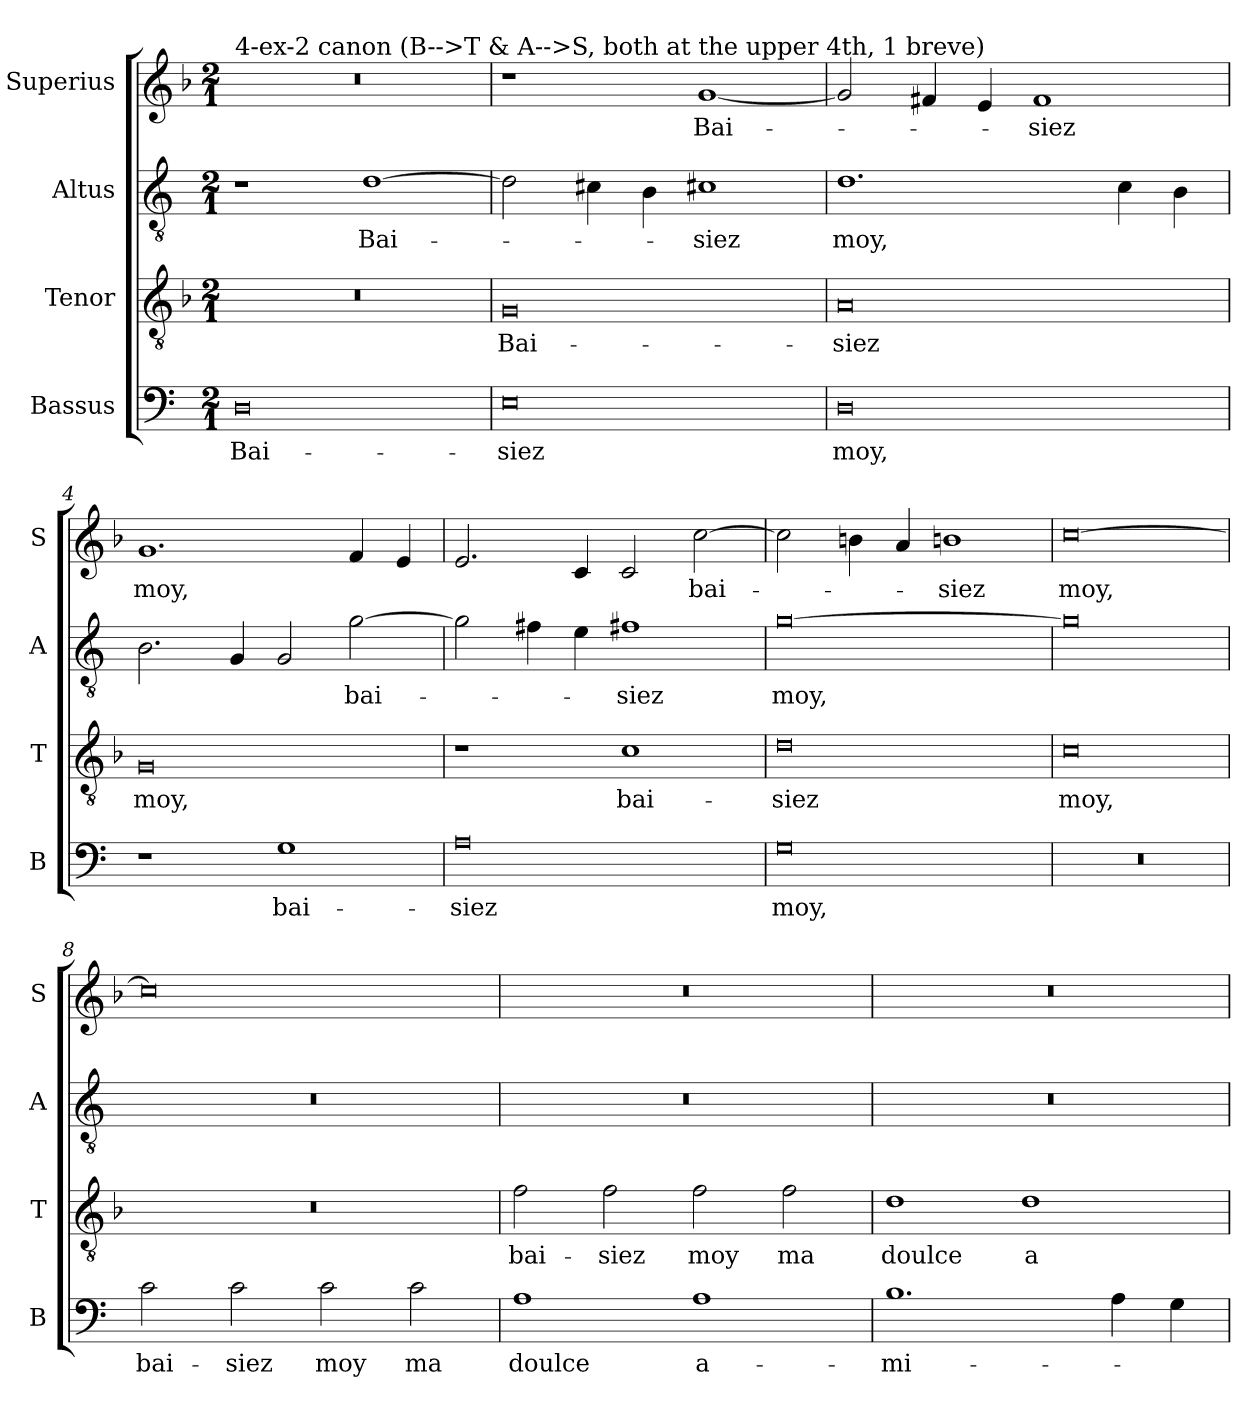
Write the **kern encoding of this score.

**kern	**text	**kern	**text	**kern	**text	**kern	**text
*part4	*part4	*part3	*part3	*part2	*part2	*part1	*part1
*staff4	*staff4	*staff3	*staff3	*staff2	*staff2	*staff1	*staff1
*I"Bassus	*	*I"Tenor	*	*I"Altus	*	*I"Superius	*
*I'B	*	*I'T	*	*I'A	*	*I'S	*
*clefF4	*	*clefGv2	*	*clefGv2	*	*clefG2	*
*k[]	*	*k[b-]	*	*k[]	*	*k[b-]	*
*M2/1	*	*M2/1	*	*M2/1	*	*M2/1	*
=1	=1	=1	=1	=1	=1	=1	=1
!	!	!	!	!	!	!LO:TX:a:t=4-ex-2 canon (B-->T & A-->S, both at the upper 4th, 1 breve)	!
0D	Bai-	0r	.	1r	.	0r	.
.	.	.	.	[1d	Bai-	.	.
=2	=2	=2	=2	=2	=2	=2	=2
0E	-siez	0G	Bai-	2d\]	.	1r	.
.	.	.	.	4c#X\	.	.	.
.	.	.	.	4B\	.	.	.
.	.	.	.	1c#X	-siez	[1g	Bai-
=3	=3	=3	=3	=3	=3	=3	=3
0D	moy,	0A	-siez	1.d	moy,	2g/]	.
.	.	.	.	.	.	4f#X/	.
.	.	.	.	.	.	4e/	.
.	.	.	.	.	.	1f#	-siez
.	.	.	.	4c\	.	.	.
.	.	.	.	4B\	.	.	.
=4	=4	=4	=4	=4	=4	=4	=4
1r	.	0G	moy,	2.B\	.	1.g	moy,
.	.	.	.	4G/	.	.	.
1G	bai-	.	.	2G/	.	.	.
.	.	.	.	[2g\	bai-	4f/	.
.	.	.	.	.	.	4e/	.
=5	=5	=5	=5	=5	=5	=5	=5
0A	-siez	1r	.	2g\]	.	2.e/	.
.	.	.	.	4f#X\	.	.	.
.	.	.	.	4e\	.	4c/	.
.	.	1c	bai-	1f#X	-siez	2c/	.
.	.	.	.	.	.	[2cc\	bai-
=6	=6	=6	=6	=6	=6	=6	=6
0G	moy,	0d	-siez	[0g	moy,	2cc\]	.
.	.	.	.	.	.	4bn\	.
.	.	.	.	.	.	4a/	.
.	.	.	.	.	.	1bn	-siez
=7	=7	=7	=7	=7	=7	=7	=7
0r	.	0c	moy,	0g]	.	[0cc	moy,
=8	=8	=8	=8	=8	=8	=8	=8
2c\	bai-	0r	.	0r	.	0cc]	.
2c\	-siez	.	.	.	.	.	.
2c\	moy	.	.	.	.	.	.
2c\	ma	.	.	.	.	.	.
=9	=9	=9	=9	=9	=9	=9	=9
1A	doulce	2f\	bai-	0r	.	0r	.
.	.	2f\	-siez	.	.	.	.
1A	a-	2f\	moy	.	.	.	.
.	.	2f\	ma	.	.	.	.
=10	=10	=10	=10	=10	=10	=10	=10
1.B	-mi-	1d	doulce	0r	.	0r	.
.	.	1d	a-	.	.	.	.
4A\	.	.	.	.	.	.	.
4G\	.	.	.	.	.	.	.
=	=	=	=	=	=	=	=
*-	*-	*-	*-	*-	*-	*-	*-
